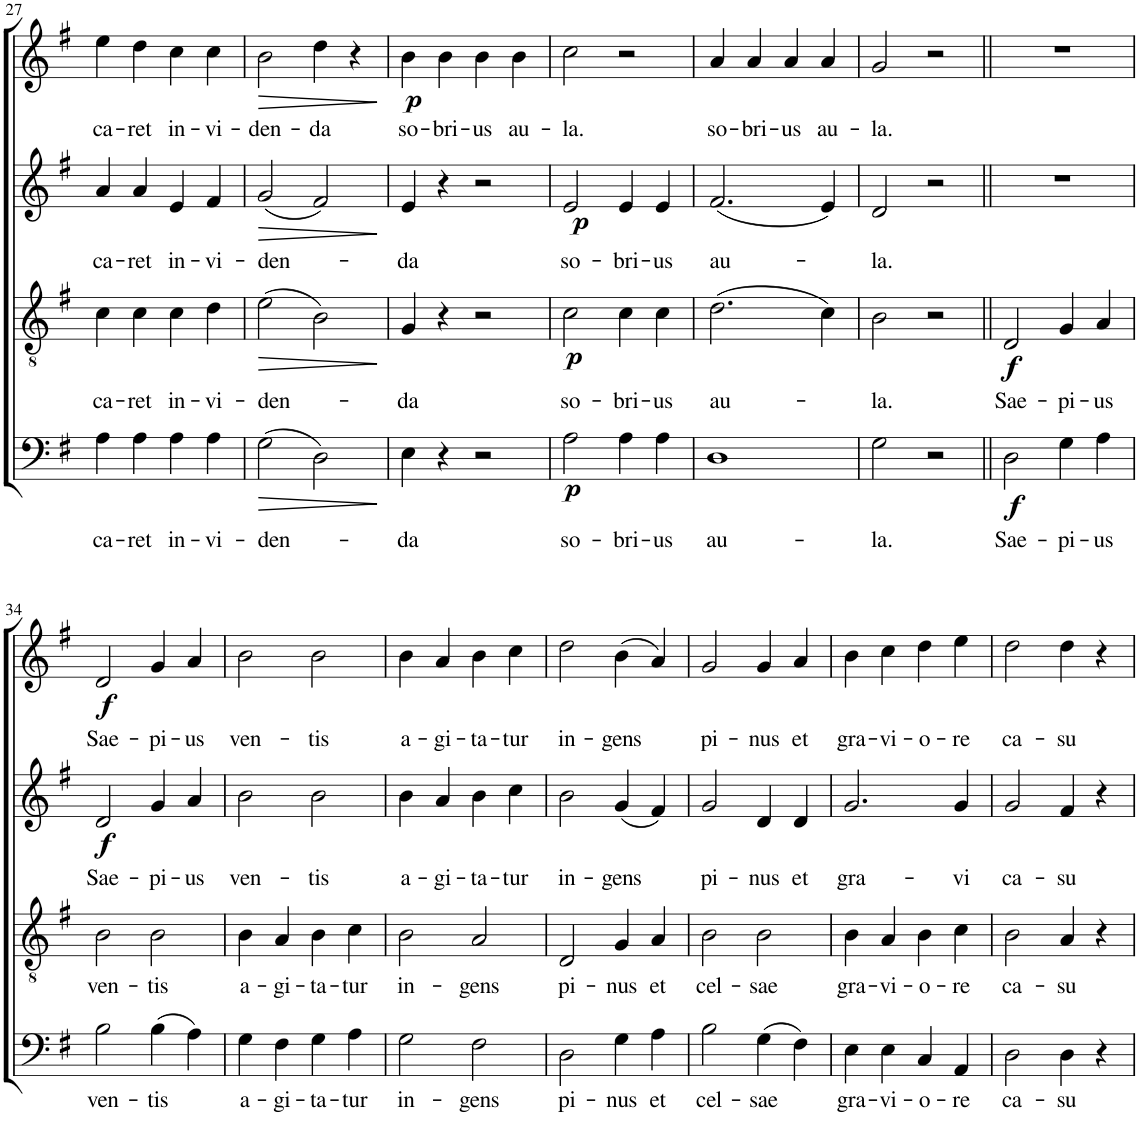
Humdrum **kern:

**kern	**text	**dynam	**kern	**text	**dynam	**kern	**text	**dynam	**kern	**text	**dynam
*part4	*part4	*part4	*part3	*part3	*part3	*part2	*part2	*part2	*part1	*part1	*part1
*staff4	*staff4	*staff4	*staff3	*staff3	*staff3	*staff2	*staff2	*staff2	*staff1	*staff1	*staff1
*I"Bassi	*	*	*I"Tenori	*	*	*I"Contralti	*	*	*I"Soprani	*	*
!!LO:PB:g=z
*clefF4	*	*	*clefGv2	*	*	*clefG2	*	*	*clefG2	*	*
*	*	*	*	*	*	*	*	*	*Trd1c2	*	*
*k[f#]	*	*	*k[f#]	*	*	*k[f#]	*	*	*k[f#]	*	*
*G:	*	*	*G:	*	*	*G:	*	*	*G:	*	*
*M2/2	*	*	*M2/2	*	*	*M2/2	*	*	*M2/2	*	*
*met(c|)	*	*	*met(c|)	*	*	*met(c|)	*	*	*met(c|)	*	*
=27	=27	=27	=27	=27	=27	=27	=27	=27	=27	=27	=27
!	!LO:LY:b	!	!	!LO:LY:b	!	!	!LO:LY:b	!	!	!LO:LY:b	!
4A\	ca-	.	4c\	ca-	.	4a/	ca-	.	4ee\	ca-	.
!	!LO:LY:b	!	!	!LO:LY:b	!	!	!LO:LY:b	!	!	!LO:LY:b	!
4A\	-ret	.	4c\	-ret	.	4a/	-ret	.	4dd\	-ret	.
!	!LO:LY:b	!	!	!LO:LY:b	!	!	!LO:LY:b	!	!	!LO:LY:b	!
4A\	in-	.	4c\	in-	.	4e/	in-	.	4cc\	in-	.
!	!LO:LY:b	!	!	!LO:LY:b	!	!	!LO:LY:b	!	!	!LO:LY:b	!
4A\	-vi-	.	4d\	-vi-	.	4f#/	-vi-	.	4cc\	-vi-	.
=28	=28	=28	=28	=28	=28	=28	=28	=28	=28	=28	=28
!	!LO:LY:b	!LO:HP:b	!	!LO:LY:b	!LO:HP:b	!	!LO:LY:b	!LO:HP:b	!	!LO:LY:b	!LO:HP:b
(2G\	-den-	>	(2e\	-den-	>	(2g/	-den-	>	2b\	-den-	>
!	!	!	!	!	!	!	!	!	!	!LO:LY:b	!
2D\)	.	.	2B\)	.	.	2f#/)	.	.	4dd\	-da	.
.	.	.	.	.	.	.	.	.	4r	.	.
.	.	]	.	.	]	.	.	]	.	.	]
=29	=29	=29	=29	=29	=29	=29	=29	=29	=29	=29	=29
!	!LO:LY:b	!	!	!LO:LY:b	!	!	!LO:LY:b	!	!	!LO:LY:b	!LO:DY:b
4E\	-da	.	4G/	-da	.	4e/	-da	.	4b\	so-	p
!	!	!	!	!	!	!	!	!	!	!LO:LY:b	!
4r	.	.	4r	.	.	4r	.	.	4b\	-bri-	.
!	!	!	!	!	!	!	!	!	!	!LO:LY:b	!
2r	.	.	2r	.	.	2r	.	.	4b\	-us	.
!	!	!	!	!	!	!	!	!	!	!LO:LY:b	!
.	.	.	.	.	.	.	.	.	4b\	au-	.
=30	=30	=30	=30	=30	=30	=30	=30	=30	=30	=30	=30
!	!LO:LY:b	!LO:DY:b	!	!LO:LY:b	!LO:DY:b	!	!LO:LY:b	!LO:DY:b	!	!LO:LY:b	!
2A\	so-	p	2c\	so-	p	2e/	so-	p	2cc\	-la.	.
!	!LO:LY:b	!	!	!LO:LY:b	!	!	!LO:LY:b	!	!	!	!
4A\	-bri-	.	4c\	-bri-	.	4e/	-bri-	.	2r	.	.
!	!LO:LY:b	!	!	!LO:LY:b	!	!	!LO:LY:b	!	!	!	!
4A\	-us	.	4c\	-us	.	4e/	-us	.	.	.	.
=31	=31	=31	=31	=31	=31	=31	=31	=31	=31	=31	=31
!	!LO:LY:b	!	!	!LO:LY:b	!	!	!LO:LY:b	!	!	!LO:LY:b	!
1D	au-	.	(2.d\	au-	.	(2.f#/	au-	.	4a/	so-	.
!	!	!	!	!	!	!	!	!	!	!LO:LY:b	!
.	.	.	.	.	.	.	.	.	4a/	-bri-	.
!	!	!	!	!	!	!	!	!	!	!LO:LY:b	!
.	.	.	.	.	.	.	.	.	4a/	-us	.
!	!	!	!	!	!	!	!	!	!	!LO:LY:b	!
.	.	.	4c\)	.	.	4e/)	.	.	4a/	au-	.
=32	=32	=32	=32	=32	=32	=32	=32	=32	=32	=32	=32
!	!LO:LY:b	!	!	!LO:LY:b	!	!	!LO:LY:b	!	!	!LO:LY:b	!
2G\	-la.	.	2B\	-la.	.	2d/	-la.	.	2g/	-la.	.
2r	.	.	2r	.	.	2r	.	.	2r	.	.
=33||	=33||	=33||	=33||	=33||	=33||	=33||	=33||	=33||	=33||	=33||	=33||
!	!LO:LY:b	!LO:DY:b	!	!LO:LY:b	!LO:DY:b	!	!	!	!	!	!
2D\	Sae-	f	2D/	Sae-	f	1r	.	.	1r	.	.
!	!LO:LY:b	!	!	!LO:LY:b	!	!	!	!	!	!	!
4G\	-pi-	.	4G/	-pi-	.	.	.	.	.	.	.
!	!LO:LY:b	!	!	!LO:LY:b	!	!	!	!	!	!	!
4A\	-us	.	4A/	-us	.	.	.	.	.	.	.
!!LO:LB:g=z
=34	=34	=34	=34	=34	=34	=34	=34	=34	=34	=34	=34
!	!LO:LY:b	!	!	!LO:LY:b	!	!	!LO:LY:b	!LO:DY:b	!	!LO:LY:b	!LO:DY:b
2B\	ven-	.	2B\	ven-	.	2d/	Sae-	f	2d/	Sae-	f
!	!LO:LY:b	!	!	!LO:LY:b	!	!	!LO:LY:b	!	!	!LO:LY:b	!
(4B\	-tis	.	2B\	-tis	.	4g/	-pi-	.	4g/	-pi-	.
!	!	!	!	!	!	!	!LO:LY:b	!	!	!LO:LY:b	!
4A\)	.	.	.	.	.	4a/	-us	.	4a/	-us	.
=35	=35	=35	=35	=35	=35	=35	=35	=35	=35	=35	=35
!	!LO:LY:b	!	!	!LO:LY:b	!	!	!LO:LY:b	!	!	!LO:LY:b	!
4G\	a-	.	4B\	a-	.	2b\	ven-	.	2b\	ven-	.
!	!LO:LY:b	!	!	!LO:LY:b	!	!	!	!	!	!	!
4F#\	-gi-	.	4A/	-gi-	.	.	.	.	.	.	.
!	!LO:LY:b	!	!	!LO:LY:b	!	!	!LO:LY:b	!	!	!LO:LY:b	!
4G\	-ta-	.	4B\	-ta-	.	2b\	-tis	.	2b\	-tis	.
!	!LO:LY:b	!	!	!LO:LY:b	!	!	!	!	!	!	!
4A\	-tur	.	4c\	-tur	.	.	.	.	.	.	.
=36	=36	=36	=36	=36	=36	=36	=36	=36	=36	=36	=36
!	!LO:LY:b	!	!	!LO:LY:b	!	!	!LO:LY:b	!	!	!LO:LY:b	!
2G\	in-	.	2B\	in-	.	4b\	a-	.	4b\	a-	.
!	!	!	!	!	!	!	!LO:LY:b	!	!	!LO:LY:b	!
.	.	.	.	.	.	4a/	-gi-	.	4a/	-gi-	.
!	!LO:LY:b	!	!	!LO:LY:b	!	!	!LO:LY:b	!	!	!LO:LY:b	!
2F#\	-gens	.	2A/	-gens	.	4b\	-ta-	.	4b\	-ta-	.
!	!	!	!	!	!	!	!LO:LY:b	!	!	!LO:LY:b	!
.	.	.	.	.	.	4cc\	-tur	.	4cc\	-tur	.
=37	=37	=37	=37	=37	=37	=37	=37	=37	=37	=37	=37
!	!LO:LY:b	!	!	!LO:LY:b	!	!	!LO:LY:b	!	!	!LO:LY:b	!
2D\	pi-	.	2D/	pi-	.	2b\	in-	.	2dd\	in-	.
!	!LO:LY:b	!	!	!LO:LY:b	!	!	!LO:LY:b	!	!	!LO:LY:b	!
4G\	-nus	.	4G/	-nus	.	(4g/	-gens	.	(4b\	-gens	.
!	!LO:LY:b	!	!	!LO:LY:b	!	!	!	!	!	!	!
4A\	et	.	4A/	et	.	4f#/)	.	.	4a/)	.	.
=38	=38	=38	=38	=38	=38	=38	=38	=38	=38	=38	=38
!	!LO:LY:b	!	!	!LO:LY:b	!	!	!LO:LY:b	!	!	!LO:LY:b	!
2B\	cel-	.	2B\	cel-	.	2g/	pi-	.	2g/	pi-	.
!	!LO:LY:b	!	!	!LO:LY:b	!	!	!LO:LY:b	!	!	!LO:LY:b	!
(4G\	-sae	.	2B\	-sae	.	4d/	-nus	.	4g/	-nus	.
!	!	!	!	!	!	!	!LO:LY:b	!	!	!LO:LY:b	!
4F#\)	.	.	.	.	.	4d/	et	.	4a/	et	.
=39	=39	=39	=39	=39	=39	=39	=39	=39	=39	=39	=39
!	!LO:LY:b	!	!	!LO:LY:b	!	!	!LO:LY:b	!	!	!LO:LY:b	!
4E\	gra-	.	4B\	gra-	.	2.g/	gra-	.	4b\	gra-	.
!	!LO:LY:b	!	!	!LO:LY:b	!	!	!	!	!	!LO:LY:b	!
4E\	-vi-	.	4A/	-vi-	.	.	.	.	4cc\	-vi-	.
!	!LO:LY:b	!	!	!LO:LY:b	!	!	!	!	!	!LO:LY:b	!
4C/	-o-	.	4B\	-o-	.	.	.	.	4dd\	-o-	.
!	!LO:LY:b	!	!	!LO:LY:b	!	!	!LO:LY:b	!	!	!LO:LY:b	!
4AA/	-re	.	4c\	-re	.	4g/	-vi	.	4ee\	-re	.
=40	=40	=40	=40	=40	=40	=40	=40	=40	=40	=40	=40
!	!LO:LY:b	!	!	!LO:LY:b	!	!	!LO:LY:b	!	!	!LO:LY:b	!
2D\	ca-	.	2B\	ca-	.	2g/	ca-	.	2dd\	ca-	.
!	!LO:LY:b	!	!	!LO:LY:b	!	!	!LO:LY:b	!	!	!LO:LY:b	!
4D\	-su	.	4A/	-su	.	4f#/	-su	.	4dd\	-su	.
4r	.	.	4r	.	.	4r	.	.	4r	.	.
=	=	=	=	=	=	=	=	=	=	=	=
*-	*-	*-	*-	*-	*-	*-	*-	*-	*-	*-	*-
